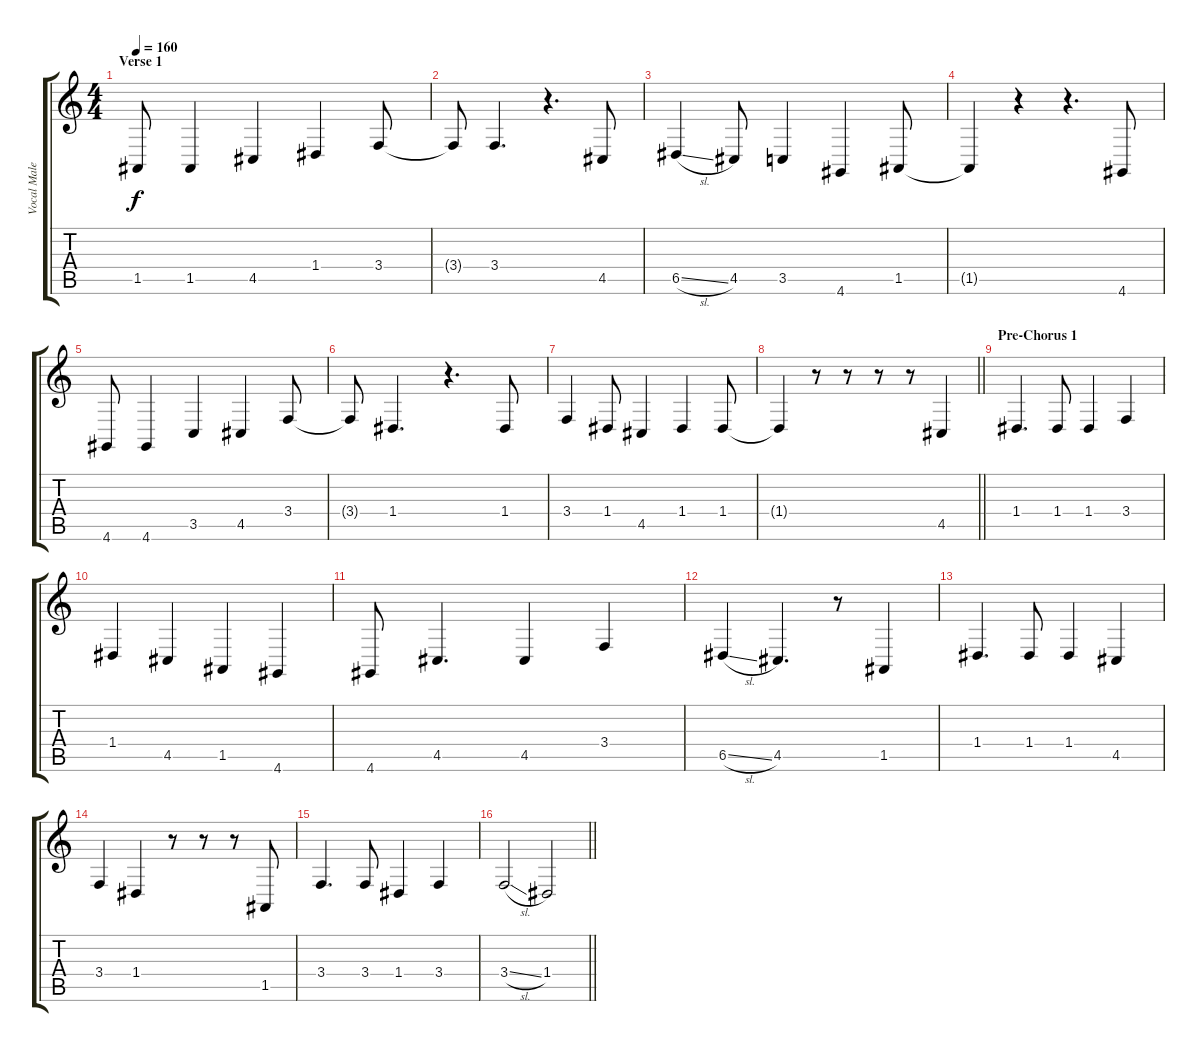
\track ("Vocal Male" "Vocal Male") {instrument lead2sawtooth}
\staff {score tabs}
\tuning (E4 B3 G3 D3 A2 E2) {hide}
\ts (4 4)
\section ("" "Verse 1")
\tempo 160
\clef g2
\ks c
1.5.8{dy f} 1.5.4 4.5.4 1.4.4 3.4.8 |
3.4{t}.8 3.4.4{d} r.4{d} 4.5.8 |
6.5{sl}.4 4.5.8 3.5.4 4.6.4 1.5.8 |
1.5{t}.4 r.4 r.4{d} 4.6.8 |
4.6.8 4.6.4 3.5.4 4.5.4 3.4.8 |
3.4{t}.8 1.4.4{d} r.4{d} 1.4.8 |
3.4.4 1.4.8 4.5.4 1.4.4 1.4.8 |
\barLineRight lightlight
1.4{t}.4 r.8 r.8 r.8 r.8 4.5.4 |
\section ("" "Pre-Chorus 1")
1.4.4{d} 1.4.8 1.4.4 3.4.4 |
1.4.4 4.5.4 1.5.4 4.6.4 |
4.6.8 4.5.4{d} 4.5.4 3.4.4 |
6.5{sl}.4 4.5.4{d} r.8 1.5.4 |
1.4.4{d} 1.4.8 1.4.4 4.5.4 |
3.4.4 1.4.4 r.8 r.8 r.8 1.5.8 |
3.4.4{d} 3.4.8 1.4.4 3.4.4 |
\barLineRight lightlight
3.4{sl}.2 1.4.2
